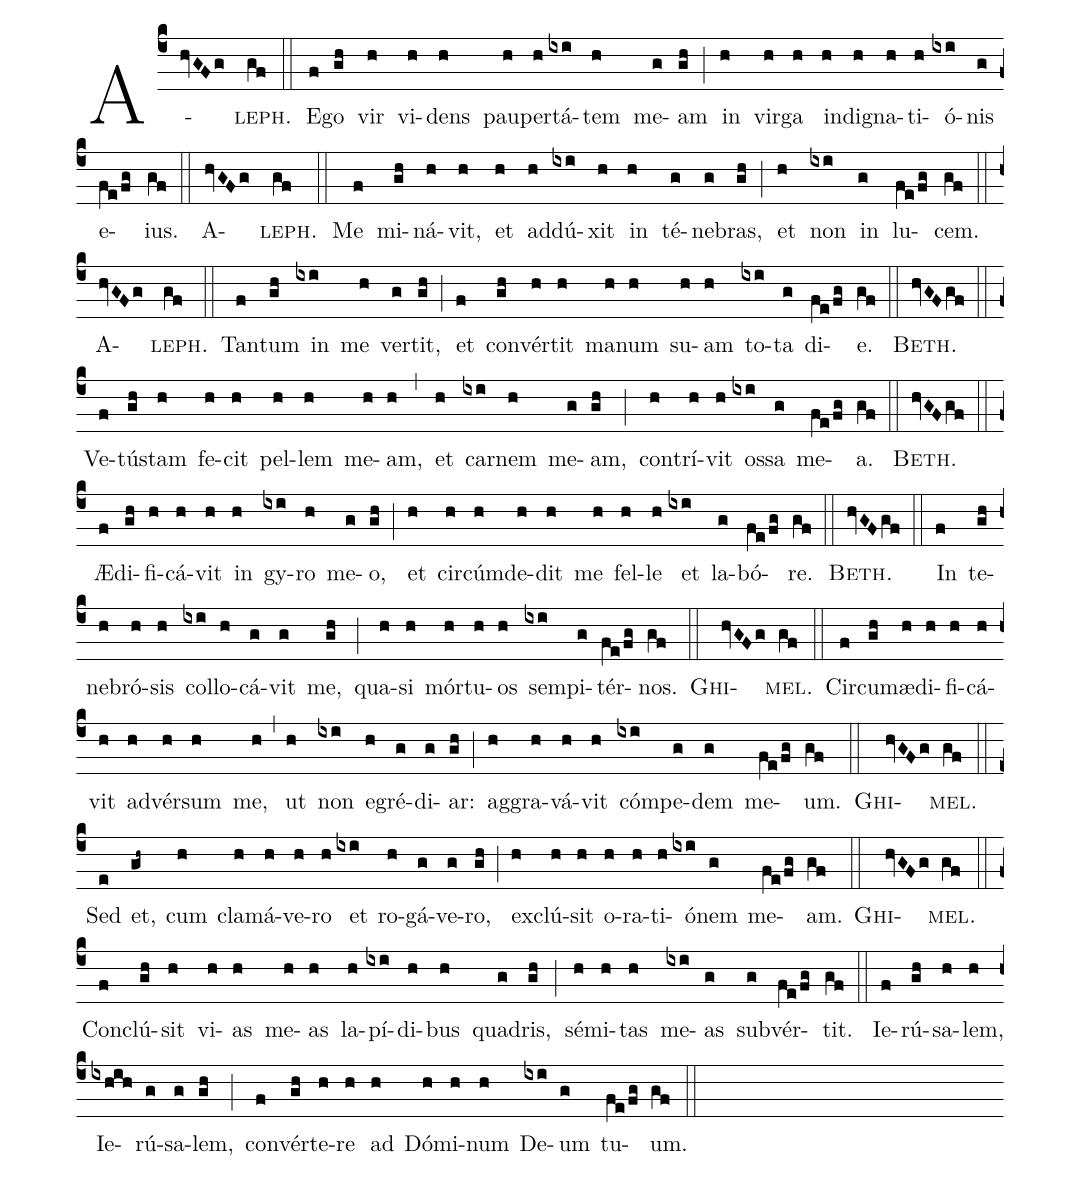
%%
(c4)
A(hvGFg)<sc>leph.</sc>(gf) (::)
E(f)go(gh) vir(h) vi(h)dens(h) pau(h)per(h)tá(ixi)tem(h) me(g)am(gh) (;)
in(h) vir(h)ga(h) in(h)di(h)gna(h)ti(h)ó(ixi)nis(g) e(fe/fg)ius.(gf) (::)
A(hvGFg)<sc>leph.</sc>(gf) (::)
Me(f) mi(gh)ná(h)vit,(h) et(h) ad(h)dú(ixi)xit(h) in(h) té(g)ne(g)bras,(gh) (;)
et(h) non(ixi) in(g) lu(fe/fg)cem.(gf) (::)
A(hvGFg)<sc>leph.</sc>(gf) (::)
Tan(f)tum(gh) in(ixi) me(h) ver(g)tit,(gh) (;)
et(f) con(gh)vér(h)tit(h) ma(h)num(h) su(h)am(h) to(ixi)ta(g) di(fe/fg)e.(gf) (::)
<sc>Beth.</sc>(hvGFgf) (::)
Ve(f)tús(gh)tam(h) fe(h)cit(h) pel(h)lem(h) me(h)am,(h) (,)
et(h) car(ixi)nem(h) me(g)am,(gh) (;)
con(h)trí(h)vit(h) os(ixi)sa(g) me(fe/fg)a.(gf) (::)
<sc>Beth.</sc>(hvGFgf) (::)
Æ(f)di(gh)fi(h)cá(h)vit(h) in(h) gy(ixi)ro(h) me(g)o,(gh) (;)
et(h) cir(h)cúm(h)de(h)dit(h) me(h) fel(h)le(h) et(ixi) la(g)bó(fe/fg)re.(gf) (::)
<sc>Beth.</sc>(hvGFgf) (::)
In(f) te(gh)ne(h)bró(h)sis(h) col(ixi)lo(h)cá(g)vit(g) me,(gh) (;)
qua(h)si(h) mór(h)tu(h)os(h) sem(ixi)pi(g)tér(fe/fg)nos.(gf) (::)
<sc>Ghi</sc>(hvGFg)<sc>mel.</sc>(gf) (::)
Cir(f)cum(gh)æ(h)di(h)fi(h)cá(h)vit(h) ad(h)vér(h)sum(h) me,(h) (,)
ut(h) non(ixi) e(h)gré(g)di(g)ar:(gh) (;)
ag(h)gra(h)vá(h)vit(h) cóm(ixi)pe(g)dem(g) me(fe/fg)um.(gf) (::)
<sc>Ghi</sc>(hvGFg)<sc>mel.</sc>(gf) (::)
Sed(e) et,(gh~) cum(h) cla(h)má(h)ve(h)ro(h) et(ixi) ro(h)gá(g)ve(g)ro,(gh) (;)
ex(h)clú(h)sit(h) o(h)ra(h)ti(h)ó(ixi)nem(g) me(fe/fg)am.(gf) (::)
<sc>Ghi</sc>(hvGFg)<sc>mel.</sc>(gf) (::)
Con(f)clú(gh)sit(h) vi(h)as(h) me(h)as(h) la(h)pí(ixi)di(h)bus(h) qua(g)dris,(gh) (;)
sé(h)mi(h)tas(h) me(ixi)as(g) sub(g)vér(fe/fg)tit.(gf) (::)
Ie(f)rú(gh)sa(h)lem,(h) Ie(ixhih)rú(g)sa(g)lem,(gh) (;)
con(f)vér(gh)te(h)re(h) ad(h) Dó(h)mi(h)num(h) De(ixi)um(g) tu(fe/fg)um.(gf) (::)
